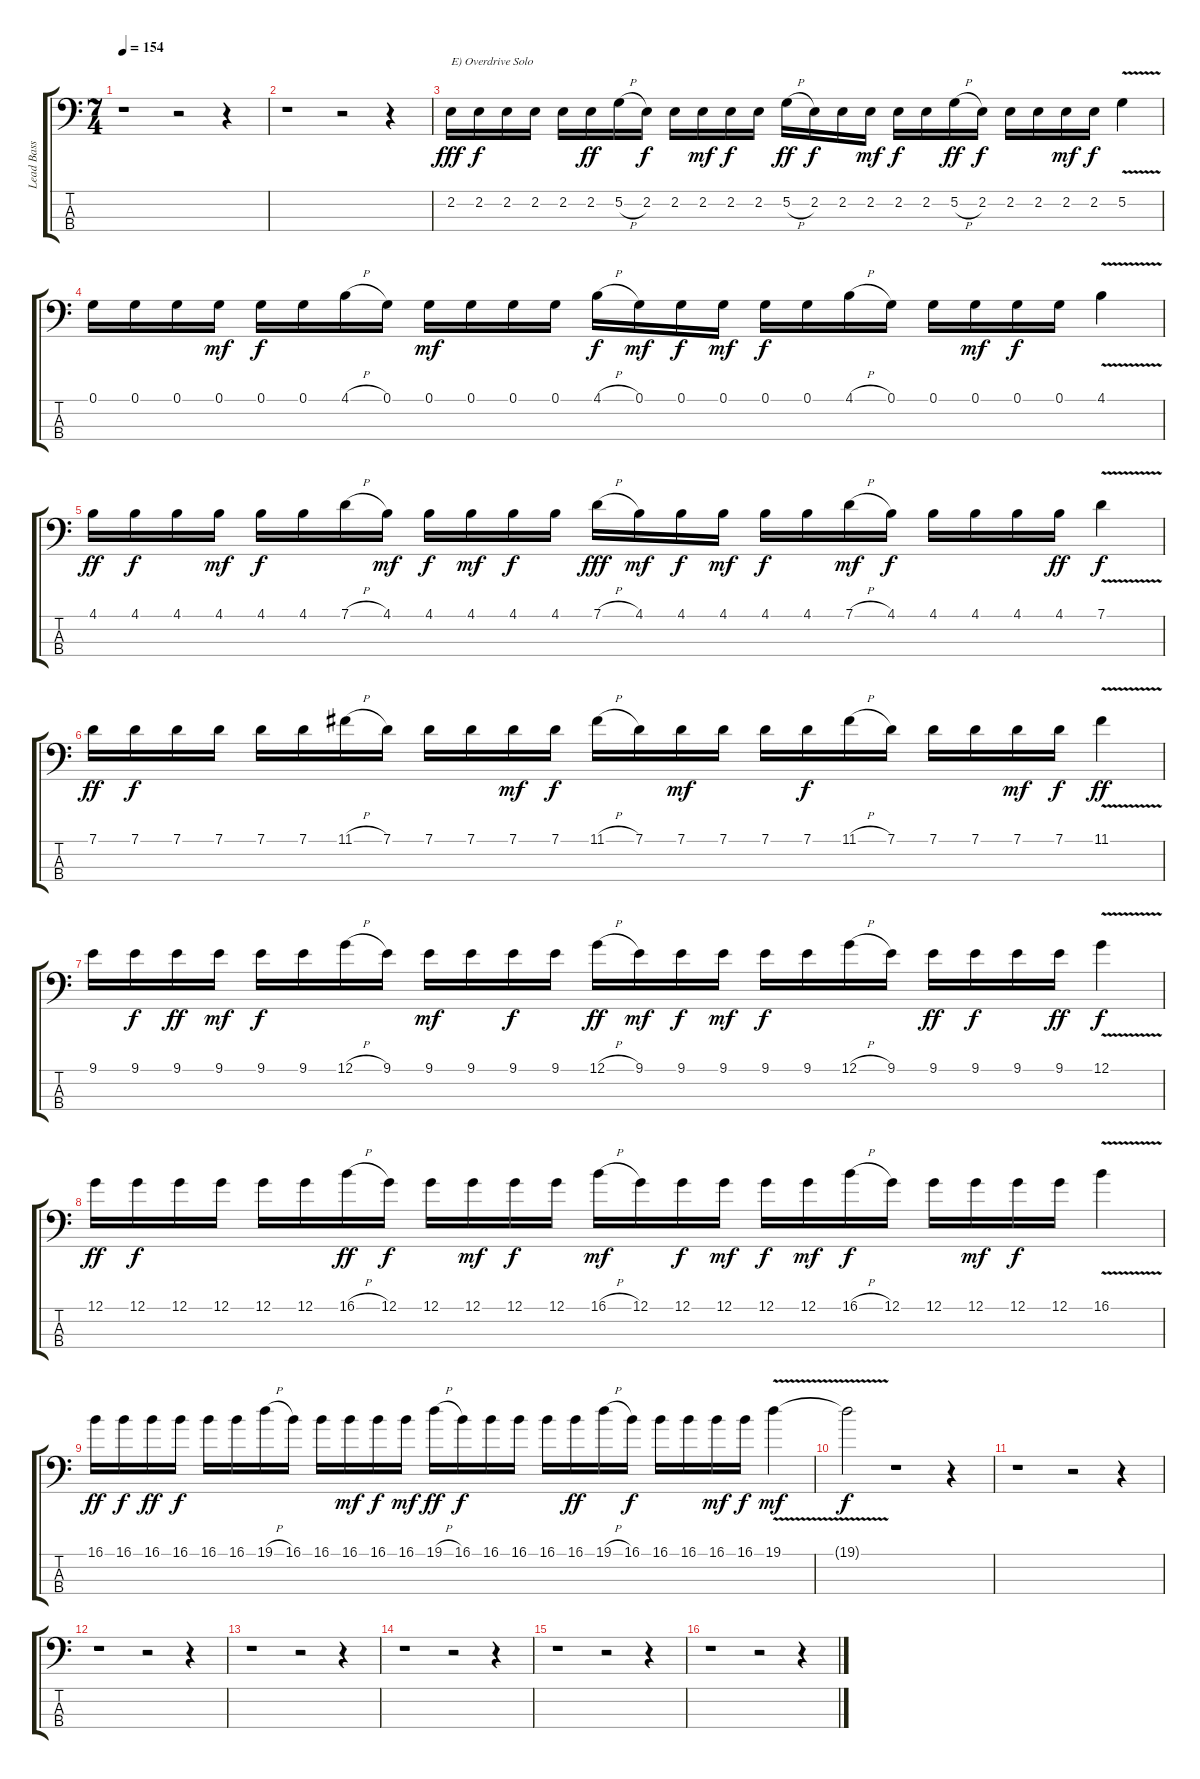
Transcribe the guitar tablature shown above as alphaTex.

\track ("Lead Bass 2 (Overdrive)" "Lead Bass ") {instrument overdrivenguitar}
\staff {score tabs}
\tuning (G2 D2 A1 E1) {hide}
\ts (7 4)
\tempo 154
\clef f4
\ks c
r.1{dy fff} r.2 r.4 |
r.1 r.2 r.4 |
2.2.16{txt "E) Overdrive Solo"} 2.2.16{dy f} 2.2.16 2.2.16 2.2.16 2.2.16{dy ff} 5.2{h}.16 2.2.16{dy f} 2.2.16 2.2.16{dy mf} 2.2.16{dy f} 2.2.16 5.2{h}.16{dy ff} 2.2.16{dy f} 2.2.16 2.2.16{dy mf} 2.2.16{dy f} 2.2.16 5.2{h}.16{dy ff} 2.2.16{dy f} 2.2.16 2.2.16 2.2.16{dy mf} 2.2.16{dy f} 5.2{v}.4 |
0.1.16 0.1.16 0.1.16 0.1.16{dy mf} 0.1.16{dy f} 0.1.16 4.1{h}.16 0.1.16 0.1.16{dy mf} 0.1.16 0.1.16 0.1.16 4.1{h}.16{dy f} 0.1.16{dy mf} 0.1.16{dy f} 0.1.16{dy mf} 0.1.16{dy f} 0.1.16 4.1{h}.16 0.1.16 0.1.16 0.1.16{dy mf} 0.1.16{dy f} 0.1.16 4.1{v}.4 |
4.1.16{dy ff} 4.1.16{dy f} 4.1.16 4.1.16{dy mf} 4.1.16{dy f} 4.1.16 7.1{h}.16 4.1.16{dy mf} 4.1.16{dy f} 4.1.16{dy mf} 4.1.16{dy f} 4.1.16 7.1{h}.16{dy fff} 4.1.16{dy mf} 4.1.16{dy f} 4.1.16{dy mf} 4.1.16{dy f} 4.1.16 7.1{h}.16{dy mf} 4.1.16{dy f} 4.1.16 4.1.16 4.1.16 4.1.16{dy ff} 7.1{v}.4{dy f} |
7.1.16{dy ff} 7.1.16{dy f} 7.1.16 7.1.16 7.1.16 7.1.16 11.1{h}.16 7.1.16 7.1.16 7.1.16 7.1.16{dy mf} 7.1.16{dy f} 11.1{h}.16 7.1.16 7.1.16{dy mf} 7.1.16 7.1.16 7.1.16{dy f} 11.1{h}.16 7.1.16 7.1.16 7.1.16 7.1.16{dy mf} 7.1.16{dy f} 11.1{v}.4{dy ff} |
9.1.16 9.1.16{dy f} 9.1.16{dy ff} 9.1.16{dy mf} 9.1.16{dy f} 9.1.16 12.1{h}.16 9.1.16 9.1.16{dy mf} 9.1.16 9.1.16{dy f} 9.1.16 12.1{h}.16{dy ff} 9.1.16{dy mf} 9.1.16{dy f} 9.1.16{dy mf} 9.1.16{dy f} 9.1.16 12.1{h}.16 9.1.16 9.1.16{dy ff} 9.1.16{dy f} 9.1.16 9.1.16{dy ff} 12.1{v}.4{dy f} |
12.1.16{dy ff} 12.1.16{dy f} 12.1.16 12.1.16 12.1.16 12.1.16 16.1{h}.16{dy ff} 12.1.16{dy f} 12.1.16 12.1.16{dy mf} 12.1.16{dy f} 12.1.16 16.1{h}.16{dy mf} 12.1.16 12.1.16{dy f} 12.1.16{dy mf} 12.1.16{dy f} 12.1.16{dy mf} 16.1{h}.16{dy f} 12.1.16 12.1.16 12.1.16{dy mf} 12.1.16{dy f} 12.1.16 16.1{v}.4 |
16.1.16{dy ff} 16.1.16{dy f} 16.1.16{dy ff} 16.1.16{dy f} 16.1.16 16.1.16 19.1{h}.16 16.1.16 16.1.16 16.1.16{dy mf} 16.1.16{dy f} 16.1.16{dy mf} 19.1{h}.16{dy ff} 16.1.16{dy f} 16.1.16 16.1.16 16.1.16 16.1.16{dy ff} 19.1{h}.16 16.1.16{dy f} 16.1.16 16.1.16 16.1.16{dy mf} 16.1.16{dy f} 19.1{v}.4{dy mf} |
19.1{t}.2{dy f} r.1 r.4 |
r.1 r.2 r.4 |
r.1 r.2 r.4 |
r.1 r.2 r.4 |
r.1 r.2 r.4 |
r.1 r.2 r.4 |
r.1 r.2 r.4
